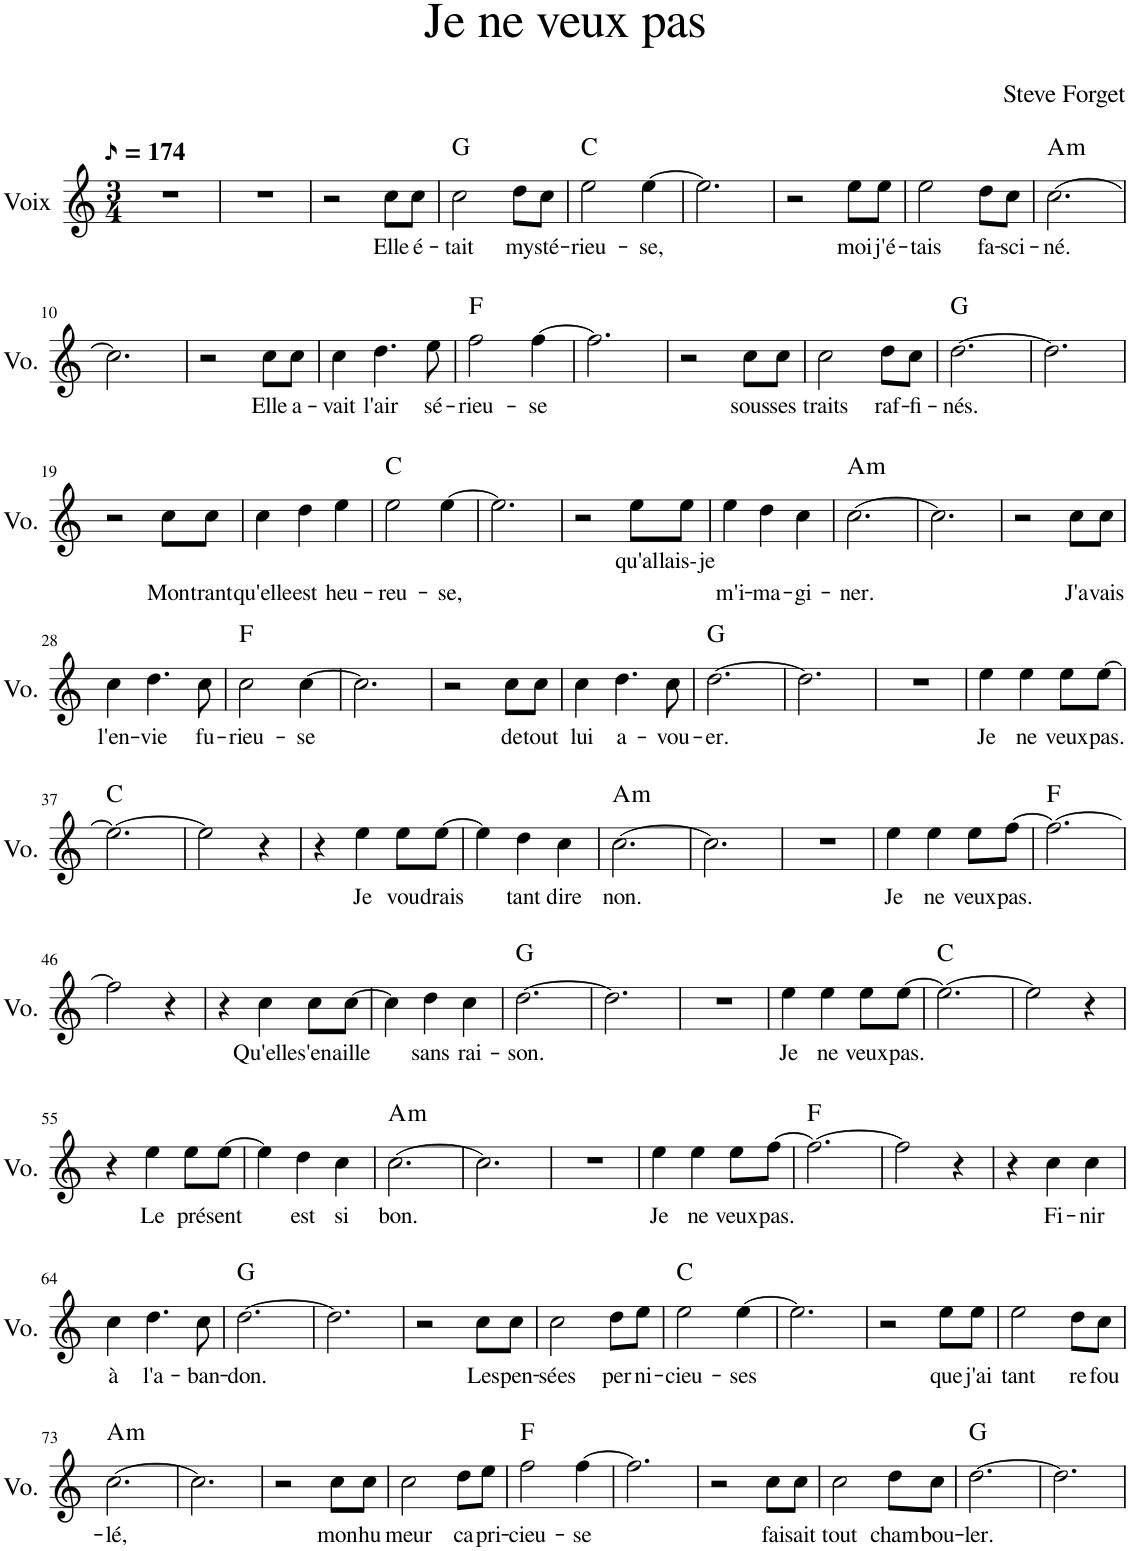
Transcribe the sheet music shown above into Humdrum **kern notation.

**kern	**text	**harte
*part1	*part1	*part1
*staff1	*staff1	*
*I"Voix	*	*
*I'Vo.	*	*
*clefG2	*	*
*k[]	*	*
*M3/4	*	*
=1	=1	=1
!LO:TX:a:B:t=♪ = 174	!	!
2.r	.	.
=2	=2	=2
2.r	.	.
=3	=3	=3
2r	.	.
!	!LO:LY:b	!
8cc\L	Elle	.
!	!LO:LY:b	!
8cc\J	é-	.
=4	=4	=4
!	!LO:LY:b	!
2cc\	-tait	G:maj
!	!LO:LY:b	!
8dd\L	my-	.
!	!LO:LY:b	!
8cc\J	-sté-	.
=5	=5	=5
!	!LO:LY:b	!
2ee\	-rieu-	C:maj
!	!LO:LY:b	!
[4ee\	-se,	.
=6	=6	=6
2.ee\]	.	.
=7	=7	=7
2r	.	.
!	!LO:LY:b	!
8ee\L	moi	.
!	!LO:LY:b	!
8ee\J	j'é-	.
=8	=8	=8
!	!LO:LY:b	!
2ee\	-tais	.
!	!LO:LY:b	!
8dd\L	fa-	.
!	!LO:LY:b	!
8cc\J	-sci-	.
=9	=9	=9
!	!LO:LY:b	!LO:H:kt=m
[2.cc\	-né.	A:min
!!LO:LB:g=z
=10	=10	=10
2.cc\]	.	.
=11	=11	=11
2r	.	.
!	!LO:LY:b	!
8cc\L	Elle	.
!	!LO:LY:b	!
8cc\J	a-	.
=12	=12	=12
!	!LO:LY:b	!
4cc\	-vait	.
!	!LO:LY:b	!
4.dd\	l'air	.
!	!LO:LY:b	!
8ee\	sé-	.
=13	=13	=13
!	!LO:LY:b	!
2ff\	-rieu-	F:maj
!	!LO:LY:b	!
[4ff\	-se	.
=14	=14	=14
2.ff\]	.	.
=15	=15	=15
2r	.	.
!	!LO:LY:b	!
8cc\L	sous	.
!	!LO:LY:b	!
8cc\J	ses	.
=16	=16	=16
!	!LO:LY:b	!
2cc\	traits	.
!	!LO:LY:b	!
8dd\L	raf-	.
!	!LO:LY:b	!
8cc\J	-fi-	.
=17	=17	=17
!	!LO:LY:b	!
[2.dd\	-nés.	G:maj
=18	=18	=18
2.dd\]	.	.
!!LO:LB:g=z
=19	=19	=19
2r	.	.
!	!LO:LY:b	!
8cc\L	Mon-	.
!	!LO:LY:b	!
8cc\J	-trant	.
=20	=20	=20
!	!LO:LY:b	!
4cc\	qu'elle	.
!	!LO:LY:b	!
4dd\	est	.
!	!LO:LY:b	!
4ee\	heu-	.
=21	=21	=21
!	!LO:LY:b	!
2ee\	-reu-	C:maj
!	!LO:LY:b	!
[4ee\	-se,	.
=22	=22	=22
2.ee\]	.	.
=23	=23	=23
2r	.	.
!	!LO:LY:b	!
8ee\L	qu'al-	.
!	!LO:LY:b	!
8ee\J	-lais-je-	.
=24	=24	=24
!	!LO:LY:b	!
4ee\	-m'i-	.
!	!LO:LY:b	!
4dd\	-ma-	.
!	!LO:LY:b	!
4cc\	-gi-	.
=25	=25	=25
!	!LO:LY:b	!LO:H:kt=m
[2.cc\	-ner.	A:min
=26	=26	=26
2.cc\]	.	.
=27	=27	=27
2r	.	.
!	!LO:LY:b	!
8cc\L	J'a-	.
!	!LO:LY:b	!
8cc\J	-vais	.
!!LO:LB:g=z
=28	=28	=28
!	!LO:LY:b	!
4cc\	l'en-	.
!	!LO:LY:b	!
4.dd\	-vie	.
!	!LO:LY:b	!
8cc\	fu-	.
=29	=29	=29
!	!LO:LY:b	!
2cc\	-rieu-	F:maj
!	!LO:LY:b	!
[4cc\	-se	.
=30	=30	=30
2.cc\]	.	.
=31	=31	=31
2r	.	.
!	!LO:LY:b	!
8cc\L	de	.
!	!LO:LY:b	!
8cc\J	tout	.
=32	=32	=32
!	!LO:LY:b	!
4cc\	lui	.
!	!LO:LY:b	!
4.dd\	a-	.
!	!LO:LY:b	!
8cc\	-vou-	.
=33	=33	=33
!	!LO:LY:b	!
[2.dd\	-er.	G:maj
=34	=34	=34
2.dd\]	.	.
=35	=35	=35
2.r	.	.
=36	=36	=36
!	!LO:LY:b	!
4ee\	Je	.
!	!LO:LY:b	!
4ee\	ne	.
!	!LO:LY:b	!
8ee\L	veux	.
!	!LO:LY:b	!
[8ee\J	pas.	.
!!LO:LB:g=z
=37	=37	=37
2.ee\_	.	C:maj
=38	=38	=38
2ee\]	.	.
4r	.	.
=39	=39	=39
4r	.	.
!	!LO:LY:b	!
4ee\	Je	.
!	!LO:LY:b	!
8ee\L	vou-	.
!	!LO:LY:b	!
[8ee\J	-drais	.
=40	=40	=40
4ee\]	.	.
!	!LO:LY:b	!
4dd\	tant	.
!	!LO:LY:b	!
4cc\	dire	.
=41	=41	=41
!	!LO:LY:b	!LO:H:kt=m
[2.cc\	non.	A:min
=42	=42	=42
2.cc\]	.	.
=43	=43	=43
2.r	.	.
=44	=44	=44
!	!LO:LY:b	!
4ee\	Je	.
!	!LO:LY:b	!
4ee\	ne	.
!	!LO:LY:b	!
8ee\L	veux	.
!	!LO:LY:b	!
[8ff\J	pas.	.
=45	=45	=45
2.ff\_	.	F:maj
!!LO:LB:g=z
=46	=46	=46
2ff\]	.	.
4r	.	.
=47	=47	=47
4r	.	.
!	!LO:LY:b	!
4cc\	Qu'elle	.
!	!LO:LY:b	!
8cc\L	s'en	.
!	!LO:LY:b	!
[8cc\J	aille	.
=48	=48	=48
4cc\]	.	.
!	!LO:LY:b	!
4dd\	sans	.
!	!LO:LY:b	!
4cc\	rai-	.
=49	=49	=49
!	!LO:LY:b	!
[2.dd\	-son.	G:maj
=50	=50	=50
2.dd\]	.	.
=51	=51	=51
2.r	.	.
=52	=52	=52
!	!LO:LY:b	!
4ee\	Je	.
!	!LO:LY:b	!
4ee\	ne	.
!	!LO:LY:b	!
8ee\L	veux	.
!	!LO:LY:b	!
[8ee\J	pas.	.
=53	=53	=53
2.ee\_	.	C:maj
=54	=54	=54
2ee\]	.	.
4r	.	.
!!LO:LB:g=z
=55	=55	=55
4r	.	.
!	!LO:LY:b	!
4ee\	Le	.
!	!LO:LY:b	!
8ee\L	pré-	.
!	!LO:LY:b	!
[8ee\J	-sent	.
=56	=56	=56
4ee\]	.	.
!	!LO:LY:b	!
4dd\	est	.
!	!LO:LY:b	!
4cc\	si	.
=57	=57	=57
!	!LO:LY:b	!LO:H:kt=m
[2.cc\	bon.	A:min
=58	=58	=58
2.cc\]	.	.
=59	=59	=59
2.r	.	.
=60	=60	=60
!	!LO:LY:b	!
4ee\	Je	.
!	!LO:LY:b	!
4ee\	ne	.
!	!LO:LY:b	!
8ee\L	veux	.
!	!LO:LY:b	!
[8ff\J	pas.	.
=61	=61	=61
2.ff\_	.	F:maj
=62	=62	=62
2ff\]	.	.
4r	.	.
=63	=63	=63
4r	.	.
!	!LO:LY:b	!
4cc\	Fi-	.
!	!LO:LY:b	!
4cc\	-nir	.
!!LO:LB:g=z
=64	=64	=64
!	!LO:LY:b	!
4cc\	à	.
!	!LO:LY:b	!
4.dd\	l'a-	.
!	!LO:LY:b	!
8cc\	-ban-	.
=65	=65	=65
!	!LO:LY:b	!
[2.dd\	-don.	G:maj
=66	=66	=66
2.dd\]	.	.
=67	=67	=67
2r	.	.
!	!LO:LY:b	!
8cc\L	Les	.
!	!LO:LY:b	!
8cc\J	pen-	.
=68	=68	=68
!	!LO:LY:b	!
2cc\	-sées	.
!	!LO:LY:b	!
8dd\L	per-	.
!	!LO:LY:b	!
8ee\J	-ni-	.
=69	=69	=69
!	!LO:LY:b	!
2ee\	-cieu-	C:maj
!	!LO:LY:b	!
[4ee\	-ses	.
=70	=70	=70
2.ee\]	.	.
=71	=71	=71
2r	.	.
!	!LO:LY:b	!
8ee\L	que	.
!	!LO:LY:b	!
8ee\J	j'ai	.
=72	=72	=72
!	!LO:LY:b	!
2ee\	tant	.
!	!LO:LY:b	!
8dd\L	re-	.
!	!LO:LY:b	!
8cc\J	-fou-	.
!!LO:LB:g=z
=73	=73	=73
!	!LO:LY:b	!LO:H:kt=m
[2.cc\	-lé,	A:min
=74	=74	=74
2.cc\]	.	.
=75	=75	=75
2r	.	.
!	!LO:LY:b	!
8cc\L	mon	.
!	!LO:LY:b	!
8cc\J	hu-	.
=76	=76	=76
!	!LO:LY:b	!
2cc\	-meur	.
!	!LO:LY:b	!
8dd\L	ca-	.
!	!LO:LY:b	!
8ee\J	-pri-	.
=77	=77	=77
!	!LO:LY:b	!
2ff\	-cieu-	F:maj
!	!LO:LY:b	!
[4ff\	-se	.
=78	=78	=78
2.ff\]	.	.
=79	=79	=79
2r	.	.
!	!LO:LY:b	!
8cc\L	fai-	.
!	!LO:LY:b	!
8cc\J	-sait	.
=80	=80	=80
!	!LO:LY:b	!
2cc\	tout	.
!	!LO:LY:b	!
8dd\L	cham-	.
!	!LO:LY:b	!
8cc\J	-bou-	.
=81	=81	=81
!	!LO:LY:b	!
[2.dd\	-ler.	G:maj
=82	=82	=82
2.dd\]	.	.
=	=	=
*-	*-	*-
